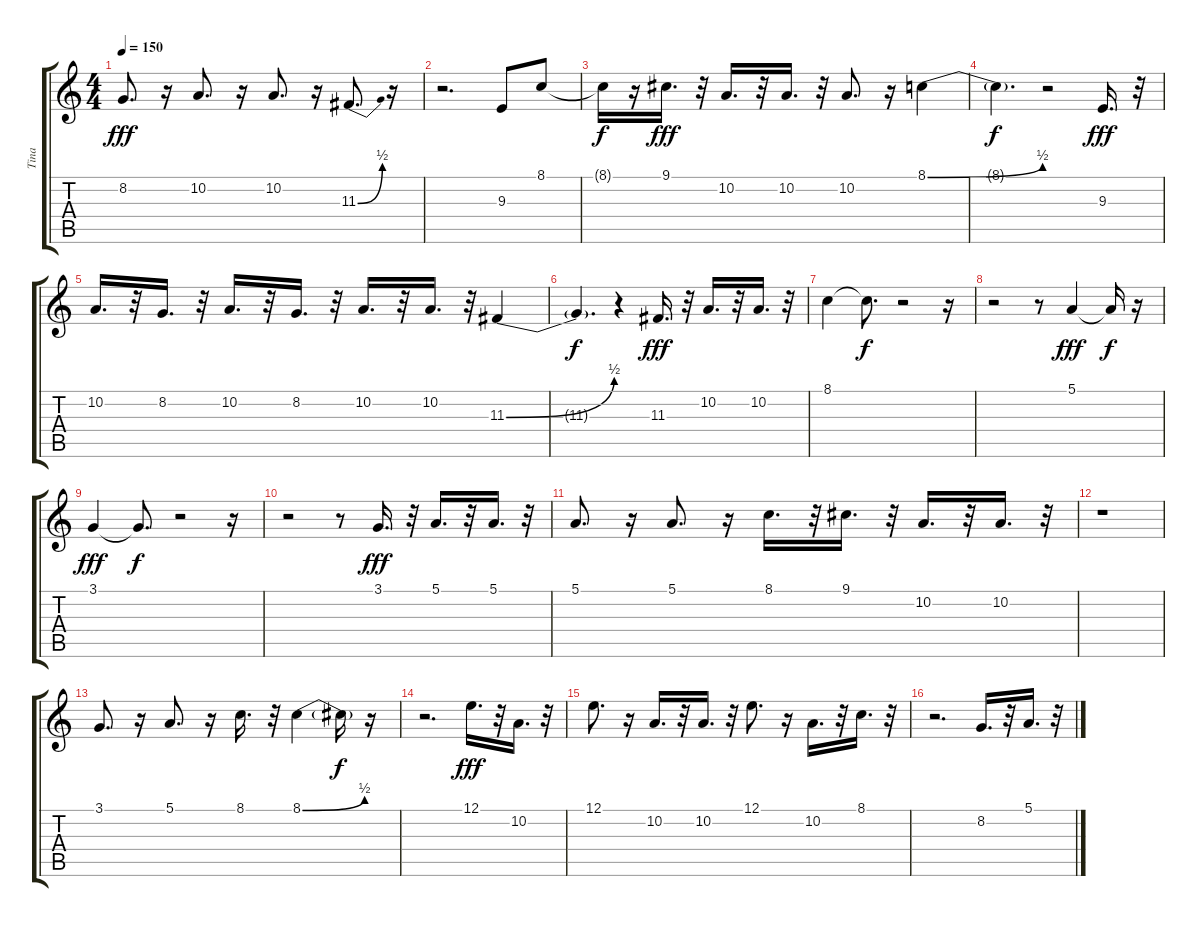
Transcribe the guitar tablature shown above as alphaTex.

\track ("Tina" "Tina") {instrument harmonica}
\staff {score tabs}
\tuning (E4 B3 G3 D3 A2 E2) {hide}
\ts (4 4)
\tempo 150
\clef g2
\ks c
8.2.8{d dy fff} r.16 10.2.8{d} r.16 10.2.8{d} r.16 11.3{be (bend 0 0 60 2)}.8{d} r.16 |
r.2{d} 9.3.8 8.1.8 |
8.1{t}.16{dy f} r.16 9.1.16{d dy fff} r.32 10.2.16{d} r.32 10.2.16{d} r.32 10.2.8{d} r.16 8.1{be (bend 0 0 60 2)}.4 |
8.1{t}.4{d dy f} r.2 9.3.16{d dy fff} r.32 |
10.2.16{d} r.32 8.2.16{d} r.32 10.2.16{d} r.32 8.2.16{d} r.32 10.2.16{d} r.32 10.2.16{d} r.32 11.3{be (bend 0 0 60 2)}.4 |
11.3{t}.4{d dy f} r.4 11.3.16{d dy fff} r.32 10.2.16{d} r.32 10.2.16{d} r.32 |
8.1.4 8.1{t}.8{d dy f} r.2 r.16 |
r.2 r.8 5.1.4{dy fff} 5.1{t}.16{dy f} r.16 |
3.1.4{dy fff} 3.1{t}.8{d dy f} r.2 r.16 |
r.2 r.8 3.1.16{d dy fff} r.32 5.1.16{d} r.32 5.1.16{d} r.32 |
5.1.8{d} r.16 5.1.8{d} r.16 8.1.16{d} r.32 9.1.16{d} r.32 10.2.16{d} r.32 10.2.16{d} r.32 |
r.1 |
3.1.8{d} r.16 5.1.8{d} r.16 8.1.16{d} r.32 8.1{be (bend 0 0 60 2)}.4 8.1{t}.16{dy f} r.16 |
r.2{d} 12.1.16{d dy fff} r.32 10.2.16{d} r.32 |
12.1.8{d} r.16 10.2.16{d} r.32 10.2.16{d} r.32 12.1.8{d} r.16 10.2.16{d} r.32 8.1.16{d} r.32 |
r.2{d} 8.2.16{d} r.32 5.1.16{d} r.32
